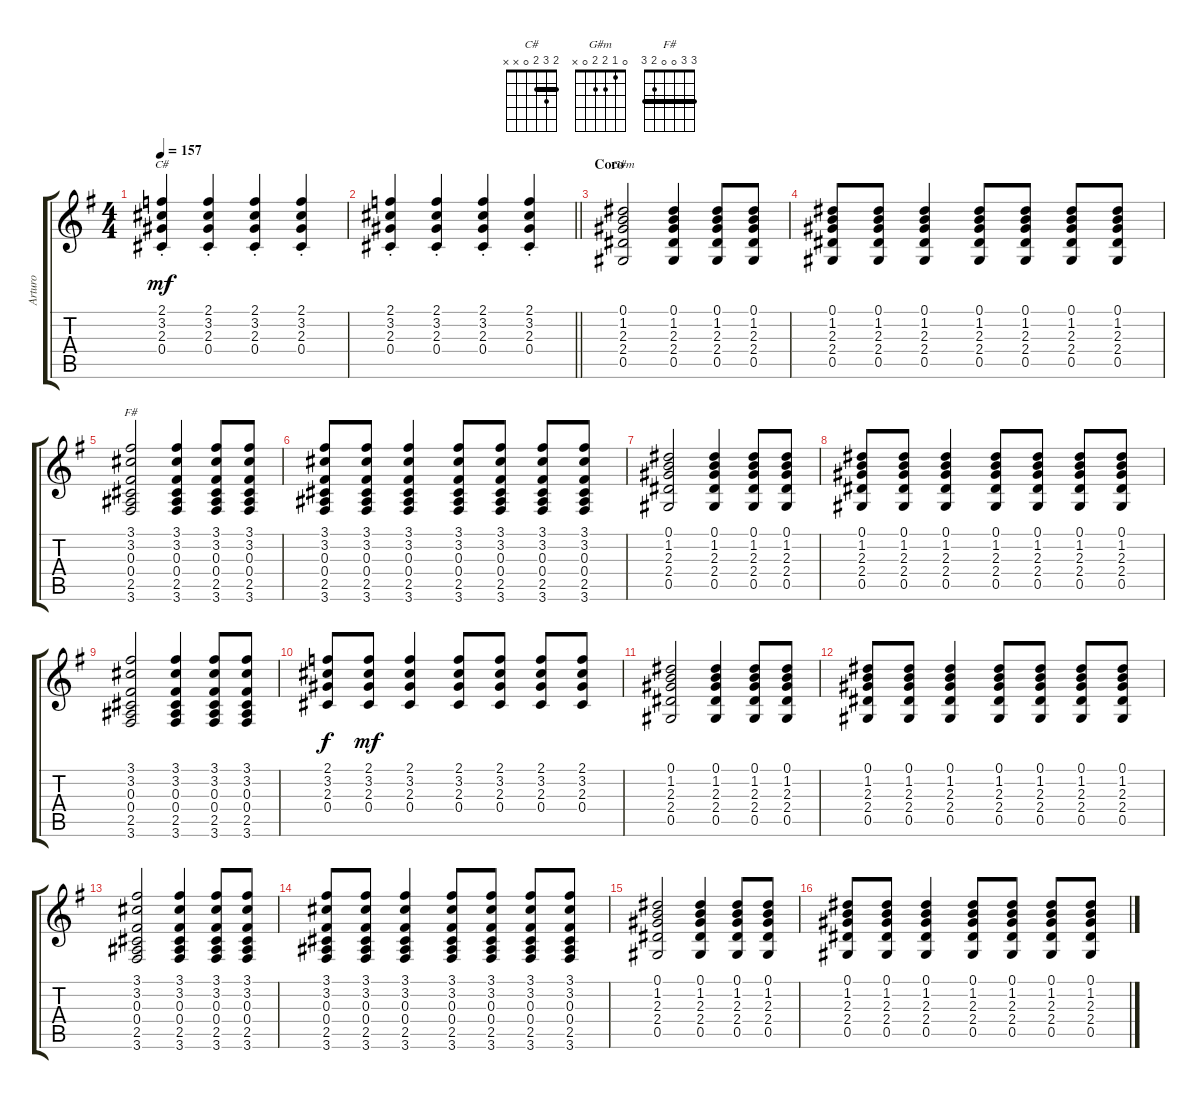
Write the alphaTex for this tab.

\track ("Arturo" "Arturo") {instrument acousticguitarsteel}
\staff {score tabs}
\tuning (Eb4 Bb3 Gb3 Db3 Ab2 Eb2) {hide}
\chord ("C#" 2 3 2 0 x x) {barre 2}
\chord ("G#m" 0 1 2 2 0 x)
\chord ("F#" 3 3 0 0 2 3) {barre 3}
\ts (4 4)
\tempo 157
\clef g2
\ks g
(2.1{st} 3.2{st} 2.3{st} 0.4{st}).4{ch "C#" dy mf} (2.1{st} 3.2{st} 2.3{st} 0.4{st}).4 (2.1{st} 3.2{st} 2.3{st} 0.4{st}).4 (2.1{st} 3.2{st} 2.3{st} 0.4{st}).4 |
\barLineRight lightlight
(2.1{st} 3.2{st} 2.3{st} 0.4{st}).4 (2.1{st} 3.2{st} 2.3{st} 0.4{st}).4 (2.1{st} 3.2{st} 2.3{st} 0.4{st}).4 (2.1{st} 3.2{st} 2.3{st} 0.4{st}).4 |
\section ("" "Coro")
(0.1 1.2 2.3 2.4 0.5).2{ch "G#m"} (0.1 1.2 2.3 2.4 0.5).4 (0.1 1.2 2.3 2.4 0.5).8 (0.1 1.2 2.3 2.4 0.5).8 |
(0.1 1.2 2.3 2.4 0.5).8 (0.1 1.2 2.3 2.4 0.5).8 (0.1 1.2 2.3 2.4 0.5).4 (0.1 1.2 2.3 2.4 0.5).8 (0.1 1.2 2.3 2.4 0.5).8 (0.1 1.2 2.3 2.4 0.5).8 (0.1 1.2 2.3 2.4 0.5).8 |
(3.1 3.2 0.3 0.4 2.5 3.6).2{ch "F#"} (3.1 3.2 0.3 0.4 2.5 3.6).4 (3.1 3.2 0.3 0.4 2.5 3.6).8 (3.1 3.2 0.3 0.4 2.5 3.6).8 |
(3.1 3.2 0.3 0.4 2.5 3.6).8 (3.1 3.2 0.3 0.4 2.5 3.6).8 (3.1 3.2 0.3 0.4 2.5 3.6).4 (3.1 3.2 0.3 0.4 2.5 3.6).8 (3.1 3.2 0.3 0.4 2.5 3.6).8 (3.1 3.2 0.3 0.4 2.5 3.6).8 (3.1 3.2 0.3 0.4 2.5 3.6).8 |
(0.1 1.2 2.3 2.4 0.5).2 (0.1 1.2 2.3 2.4 0.5).4 (0.1 1.2 2.3 2.4 0.5).8 (0.1 1.2 2.3 2.4 0.5).8 |
(0.1 1.2 2.3 2.4 0.5).8 (0.1 1.2 2.3 2.4 0.5).8 (0.1 1.2 2.3 2.4 0.5).4 (0.1 1.2 2.3 2.4 0.5).8 (0.1 1.2 2.3 2.4 0.5).8 (0.1 1.2 2.3 2.4 0.5).8 (0.1 1.2 2.3 2.4 0.5).8 |
(3.1 3.2 0.3 0.4 2.5 3.6).2 (3.1 3.2 0.3 0.4 2.5 3.6).4 (3.1 3.2 0.3 0.4 2.5 3.6).8 (3.1 3.2 0.3 0.4 2.5 3.6).8 |
(2.1 3.2 2.3 0.4).8{dy f} (2.1 3.2 2.3 0.4).8{dy mf} (2.1 3.2 2.3 0.4).4 (2.1 3.2 2.3 0.4).8 (2.1 3.2 2.3 0.4).8 (2.1 3.2 2.3 0.4).8 (2.1 3.2 2.3 0.4).8 |
(0.1 1.2 2.3 2.4 0.5).2 (0.1 1.2 2.3 2.4 0.5).4 (0.1 1.2 2.3 2.4 0.5).8 (0.1 1.2 2.3 2.4 0.5).8 |
(0.1 1.2 2.3 2.4 0.5).8 (0.1 1.2 2.3 2.4 0.5).8 (0.1 1.2 2.3 2.4 0.5).4 (0.1 1.2 2.3 2.4 0.5).8 (0.1 1.2 2.3 2.4 0.5).8 (0.1 1.2 2.3 2.4 0.5).8 (0.1 1.2 2.3 2.4 0.5).8 |
(3.1 3.2 0.3 0.4 2.5 3.6).2 (3.1 3.2 0.3 0.4 2.5 3.6).4 (3.1 3.2 0.3 0.4 2.5 3.6).8 (3.1 3.2 0.3 0.4 2.5 3.6).8 |
(3.1 3.2 0.3 0.4 2.5 3.6).8 (3.1 3.2 0.3 0.4 2.5 3.6).8 (3.1 3.2 0.3 0.4 2.5 3.6).4 (3.1 3.2 0.3 0.4 2.5 3.6).8 (3.1 3.2 0.3 0.4 2.5 3.6).8 (3.1 3.2 0.3 0.4 2.5 3.6).8 (3.1 3.2 0.3 0.4 2.5 3.6).8 |
(0.1 1.2 2.3 2.4 0.5).2 (0.1 1.2 2.3 2.4 0.5).4 (0.1 1.2 2.3 2.4 0.5).8 (0.1 1.2 2.3 2.4 0.5).8 |
(0.1 1.2 2.3 2.4 0.5).8 (0.1 1.2 2.3 2.4 0.5).8 (0.1 1.2 2.3 2.4 0.5).4 (0.1 1.2 2.3 2.4 0.5).8 (0.1 1.2 2.3 2.4 0.5).8 (0.1 1.2 2.3 2.4 0.5).8 (0.1 1.2 2.3 2.4 0.5).8
